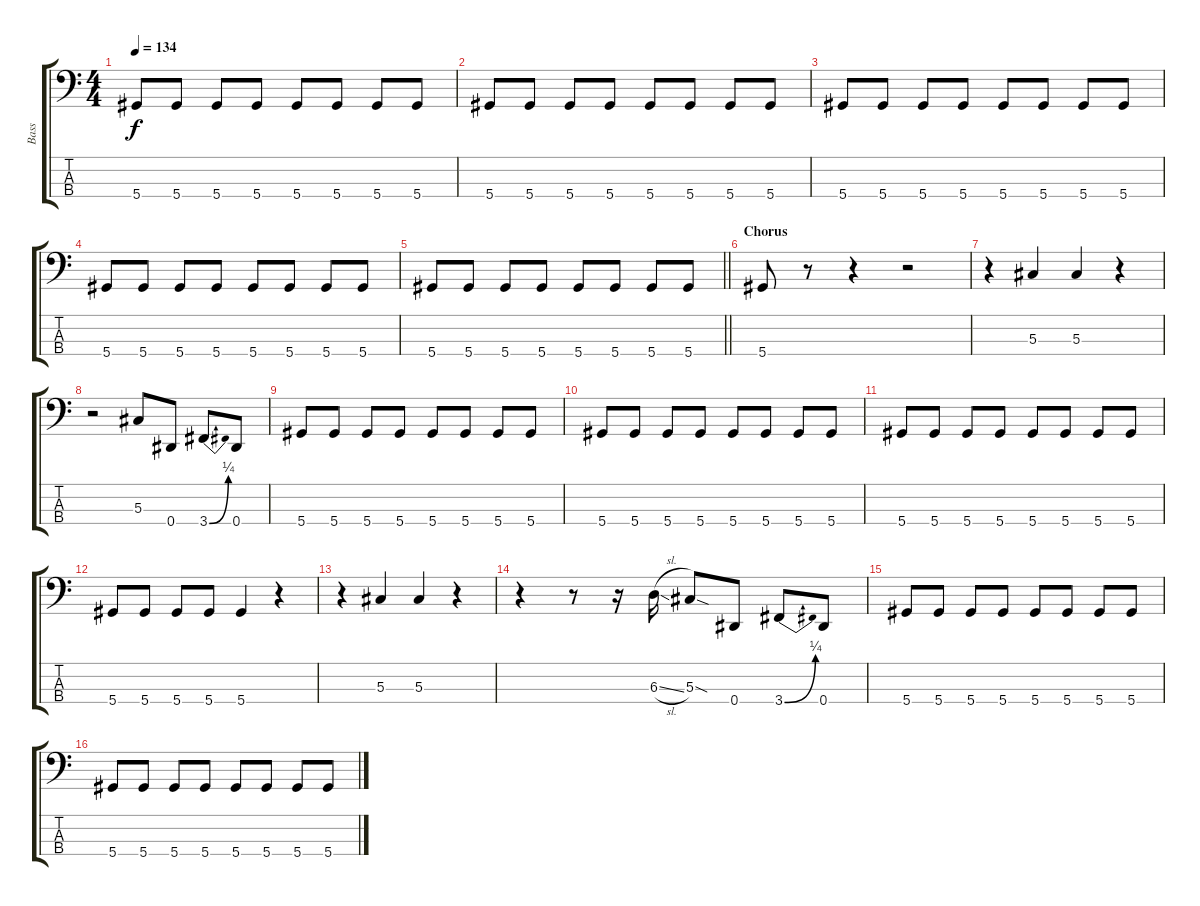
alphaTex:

\track ("Bass" "Bass") {instrument electricbasspick}
\staff {score tabs}
\tuning (Gb2 Db2 Ab1 Eb1) {hide}
\ts (4 4)
\tempo 134
\clef f4
\ks c
5.4.8{dy f} 5.4.8 5.4.8 5.4.8 5.4.8 5.4.8 5.4.8 5.4.8 |
5.4.8 5.4.8 5.4.8 5.4.8 5.4.8 5.4.8 5.4.8 5.4.8 |
5.4.8 5.4.8 5.4.8 5.4.8 5.4.8 5.4.8 5.4.8 5.4.8 |
5.4.8 5.4.8 5.4.8 5.4.8 5.4.8 5.4.8 5.4.8 5.4.8 |
\barLineRight lightlight
5.4.8 5.4.8 5.4.8 5.4.8 5.4.8 5.4.8 5.4.8 5.4.8 |
\section ("" "Chorus")
5.4.8 r.8 r.4 r.2 |
r.4 5.3.4 5.3.4 r.4 |
r.2 5.3.8 0.4.8 3.4{be (bend 0 0 60 1)}.8 0.4.8 |
5.4.8 5.4.8 5.4.8 5.4.8 5.4.8 5.4.8 5.4.8 5.4.8 |
5.4.8 5.4.8 5.4.8 5.4.8 5.4.8 5.4.8 5.4.8 5.4.8 |
5.4.8 5.4.8 5.4.8 5.4.8 5.4.8 5.4.8 5.4.8 5.4.8 |
5.4.8 5.4.8 5.4.8 5.4.8 5.4.4 r.4 |
r.4 5.3.4 5.3.4 r.4 |
r.4 r.8 r.16 6.3{sl}.16 5.3{sod}.8 0.4.8 3.4{be (bend 0 0 60 1)}.8 0.4.8 |
5.4.8 5.4.8 5.4.8 5.4.8 5.4.8 5.4.8 5.4.8 5.4.8 |
5.4.8 5.4.8 5.4.8 5.4.8 5.4.8 5.4.8 5.4.8 5.4.8
